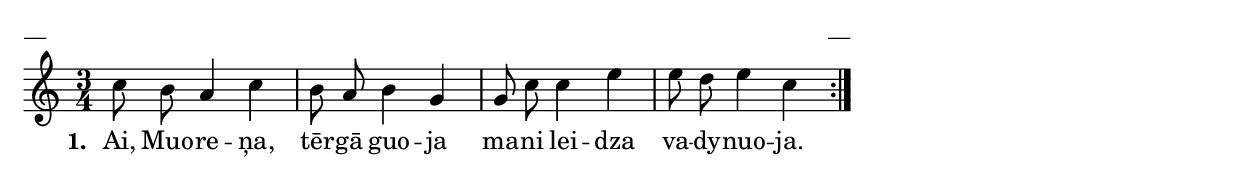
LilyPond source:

\version "2.13.18"
\paper {
line-width = 14\cm
left-margin = 0.4\cm
between-system-padding = 0.1\cm
between-system-space = 0.1\cm
}
% SBTZK, p.137
\layout {
indent = #0
ragged-last = ##f
}


voiceA = \relative c'' {
\clef "treble"
\key c \major
\time 3/4
\repeat volta 2 {c8 b a4 c | b8 a b4 g | g8 c c4 e | e8 d e4 c}
}

lyricA = \lyricmode {
\set stanza = "1. "
Ai, Muo -- re -- ņa, tēr -- gā guo -- ja ma -- ni lei -- dza va -- dy -- nuo -- ja.
}

fullScore = <<
%\new ChordNames { \chordsA }
\new Staff {
<<
\new Voice = "voiceA" { \oneVoice \autoBeamOff \voiceA }
\lyricsto "voiceA" \new Lyrics  \lyricA
%R\new Voice = "voiceB" { \voiceTwo \autoBeamOff \voiceB }
>>
}
>>



\score {
\fullScore
\header { piece = "__" opus = "__" }
}
\markup { \with-color #(x11-color 'white) \sans \smaller "__" }
\score {
\unfoldRepeats
\fullScore
\midi {
\context { \Staff \remove "Staff_performer" }
\context { \Voice \consists "Staff_performer" }
}
}


